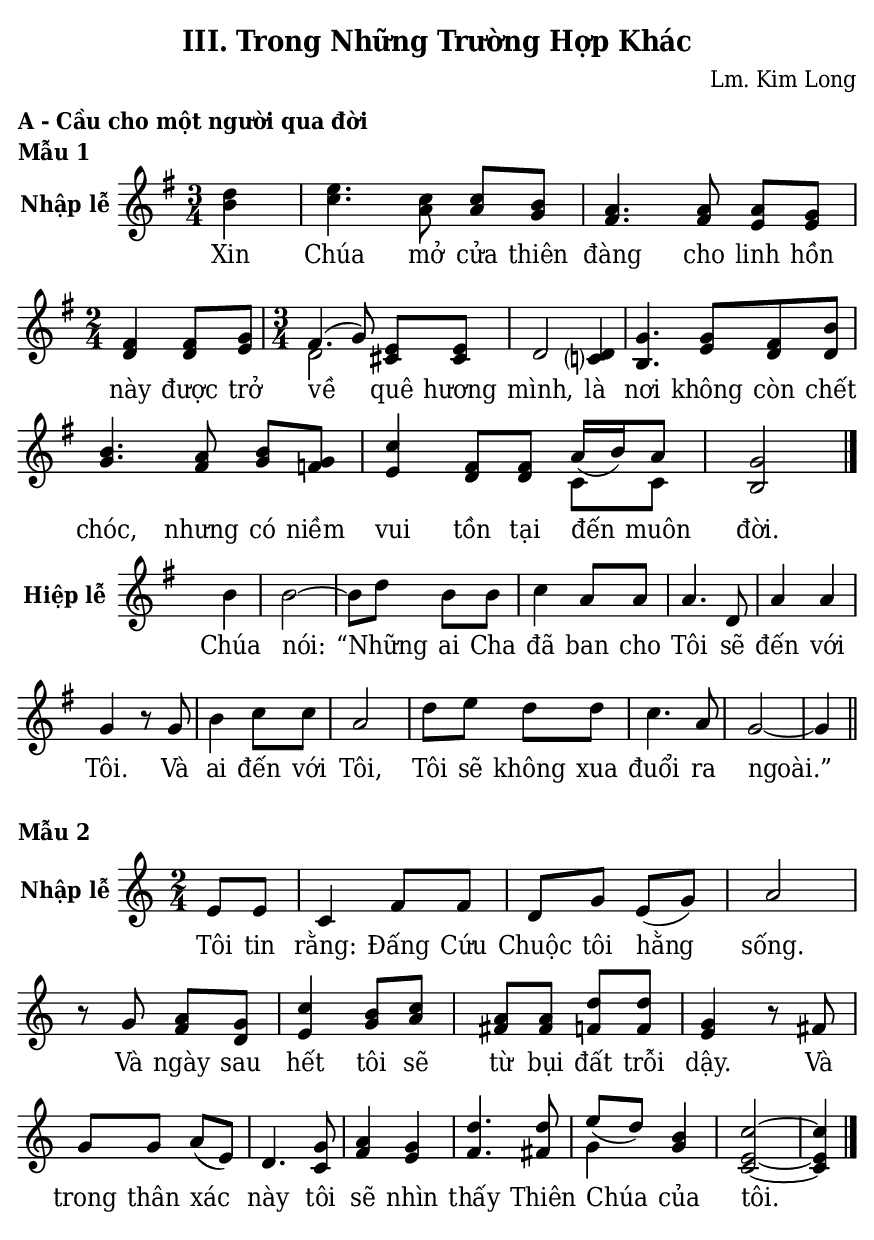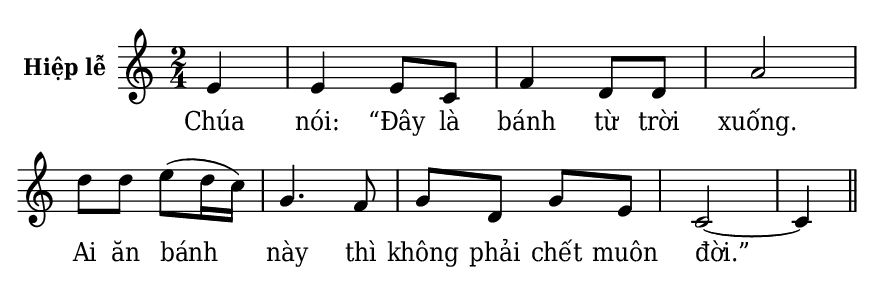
% Cài đặt chung
\version "2.22.1"
\include "english.ly"

\header {
  %title = "Thánh Lễ"
  %subtitle = "Ca Nhập Lễ và Hiệp Lễ"
  subsubtitle = \markup { \huge "III. Trong Những Trường Hợp Khác" }
  composer = "Lm. Kim Long"
  %arranger = " "
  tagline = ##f
}

% Nhạc
nhacMauMot = \relative c'' {
  \key g \major
  \time 3/4
  \set Timing.beamExceptions = #'()
  \set Timing.baseMoment = #(ly:make-moment 1/4)
  \set Timing.beatStructure = #'(1 1 1)
  \override Staff.TimeSignature.break-visibility = #end-of-line-invisible
  \partial 4
  <<
    {
      d4 |
      e4. c8 c b |
      a4. a8 a g |
      \time 2/4
      fs4 fs8 g
    }
    {
      b4 |
      c4. a8 a g |
      fs4. fs8 e e |
      d4 d8 e
    }
  >>
  \time 3/4
  <<
    {
      \voiceOne
      fs4. (g8)
    }
    \new Voice = "splitpart" {
      \voiceTwo
      d2
    }
  >>
  \oneVoice
  <<
    {
      e8 [e]
    }
    {
      cs cs
    }
  >>
  d2
  <<
    {
      d4 |
      g4. g8 fs b |
      b4. a8 b [g] |
      c4 fs,8 fs
    }
    {
      c!?4 |
      b4. e8 d d |
      g4. fs8 g f! |
      e4 d8 d
    }
  >>
  <<
    {
      \voiceOne
      a'16 _(b) a8
    }
    \new Voice = "splitpart" {
      \voiceTwo
      c,8 c
    }
  >>
  \oneVoice
  <g' b,>2 \bar "|."
}

nhacMauHai = \relative c'' {
  \key g \major
  \time 2/4
  \partial 4 b4 |
  b2 ~ |
  b8 d b b |
  c4 a8 a |
  a4. d,8 |
  a'4 a |
  g r8 g |
  b4 c8 c |
  a2 |
  d8 e d d |
  c4. a8 |
  g2 ~ |
  g4 \bar "||"
}

nhacMauBa = \relative c' {
  \key c \major
  \time 2/4
  \partial 4 e8 e |
  c4 f8 f |
  d g e (g) |
  a2 |
  r8 g
  <<
    {
      a8 g |
      c4 b8 c |
      a a d d |
      g,4
    }
    {
      f8 d |
      e4 g8 a |
      fs fs f! f |
      e4
    }
  >>
  r8 fs |
  g g a (e) |
  d4.
  <<
    {
      g8 |
      a4 g |
      d'4. d8
    }
    {
      c,8 |
      f4 e |
      f4. fs8
    }
  >>
  <<
    {
      \voiceOne
      e'8 _(d)
    }
    \new Voice = "splitpart" {
      \voiceTwo
      g,4
    }
  >>
  \oneVoice
  <b g>4 |
  <c e, c>2 ~ |
  <c e, c>4 \bar "|."
}

nhacMauBon = \relative c' {
  \key c \major
  \time 2/4
  \partial 4 e4 |
  e e8 c |
  f4 d8 d |
  a'2 |
  d8 d e (d16 c) |
  g4. f8 |
  g d g e |
  c2 ~ |
  c4 \bar "||"
}

% Lời
loiMauMot = \lyricmode {
  Xin Chúa mở cửa thiên đàng cho linh hồn này
  được trở về quê hương mình,
  là nơi không còn chết chóc,
  nhưng có niềm vui tồn tại đến muôn đời.
}

loiMauHai = \lyricmode {
  Chúa nói:
  “Những ai Cha đã ban cho Tôi sẽ đến với Tôi.
  Và ai đến với Tôi, Tôi sẽ không xua đuổi ra ngoài.”
}

loiMauBa = \lyricmode {
  Tôi tin rằng: Đấng Cứu Chuộc tôi hằng sống.
  Và ngày sau hết tôi sẽ từ bụi đất trỗi dậy.
  Và trong thân xác này
  tôi sẽ nhìn thấy Thiên Chúa của tôi.
}

loiMauBon = \lyricmode {
  Chúa nói: “Đây là bánh từ trời xuống.
  Ai ăn bánh này thì không phải chết muôn đời.”
}

% Dàn trang
\paper {
  #(set-paper-size "a5")
  top-margin = 3\mm
  bottom-margin = 3\mm
  left-margin = 3\mm
  right-margin = 3\mm
  indent = #0
  #(define fonts
	 (make-pango-font-tree "Deja Vu Serif Condensed"
	 		       "Deja Vu Serif Condensed"
			       "Deja Vu Serif Condensed"
			       (/ 20 20)))
  print-page-number = ##f
}

\markup {
  \vspace #1
  \column {
    \left-align {
      \line {
        \bold "A - Cầu cho một người qua đời"
      }
      \line {
        \bold "Mẫu 1"
      }
    }
  }
}

\score {
  <<
    \new Staff \with {
      instrumentName = \markup { \bold "Nhập lễ" }} <<
        \clef treble
        \new Voice = beSop {
          \nhacMauMot
        }
      \new Lyrics \lyricsto beSop \loiMauMot
    >>
  >>
  \layout {
    indent = 17
    \override Lyrics.LyricSpace.minimum-distance = #1
    \override Score.BarNumber.break-visibility = ##(#f #f #f)
    \override Score.SpacingSpanner.uniform-stretching = ##t
    ragged-last = ##f
  }
}

\score {
  <<
    \new Staff\with {
      instrumentName = \markup { \bold "Hiệp lễ" }} <<
        \clef treble
        \new Voice = beSop {
          \nhacMauHai
        }
      \new Lyrics \lyricsto beSop \loiMauHai
    >>
  >>
  \layout {
    indent = 17
    \override Staff.TimeSignature.transparent = ##t
    \override Lyrics.LyricSpace.minimum-distance = #1
    \override Score.BarNumber.break-visibility = ##(#f #f #f)
    \override Score.SpacingSpanner.uniform-stretching = ##t
    ragged-last = ##f
  }
}

\markup {
  \vspace #1
  \line {
    \bold "Mẫu 2"
  }
}

\score {
  <<
    \new Staff \with {
      instrumentName = \markup { \bold "Nhập lễ" }}<<
        \clef treble
        \new Voice = beSop {
          \nhacMauBa
        }
      \new Lyrics \lyricsto beSop \loiMauBa
    >>
  >>
  \layout {
    indent = 17
    \override Lyrics.LyricSpace.minimum-distance = #1
    \override Score.BarNumber.break-visibility = ##(#f #f #f)
    \override Score.SpacingSpanner.uniform-stretching = ##t
    ragged-last = ##f
  }
}

\score {
  <<
    \new Staff \with {
      instrumentName = \markup { \bold "Hiệp lễ" }} <<
        \clef treble
        \new Voice = beSop {
          \nhacMauBon
        }
      \new Lyrics \lyricsto beSop \loiMauBon
    >>
  >>
  \layout {
    indent = 17
    \override Lyrics.LyricSpace.minimum-distance = #1
    \override Score.BarNumber.break-visibility = ##(#f #f #f)
    \override Score.SpacingSpanner.uniform-stretching = ##t
    ragged-last = ##f
  }
}
